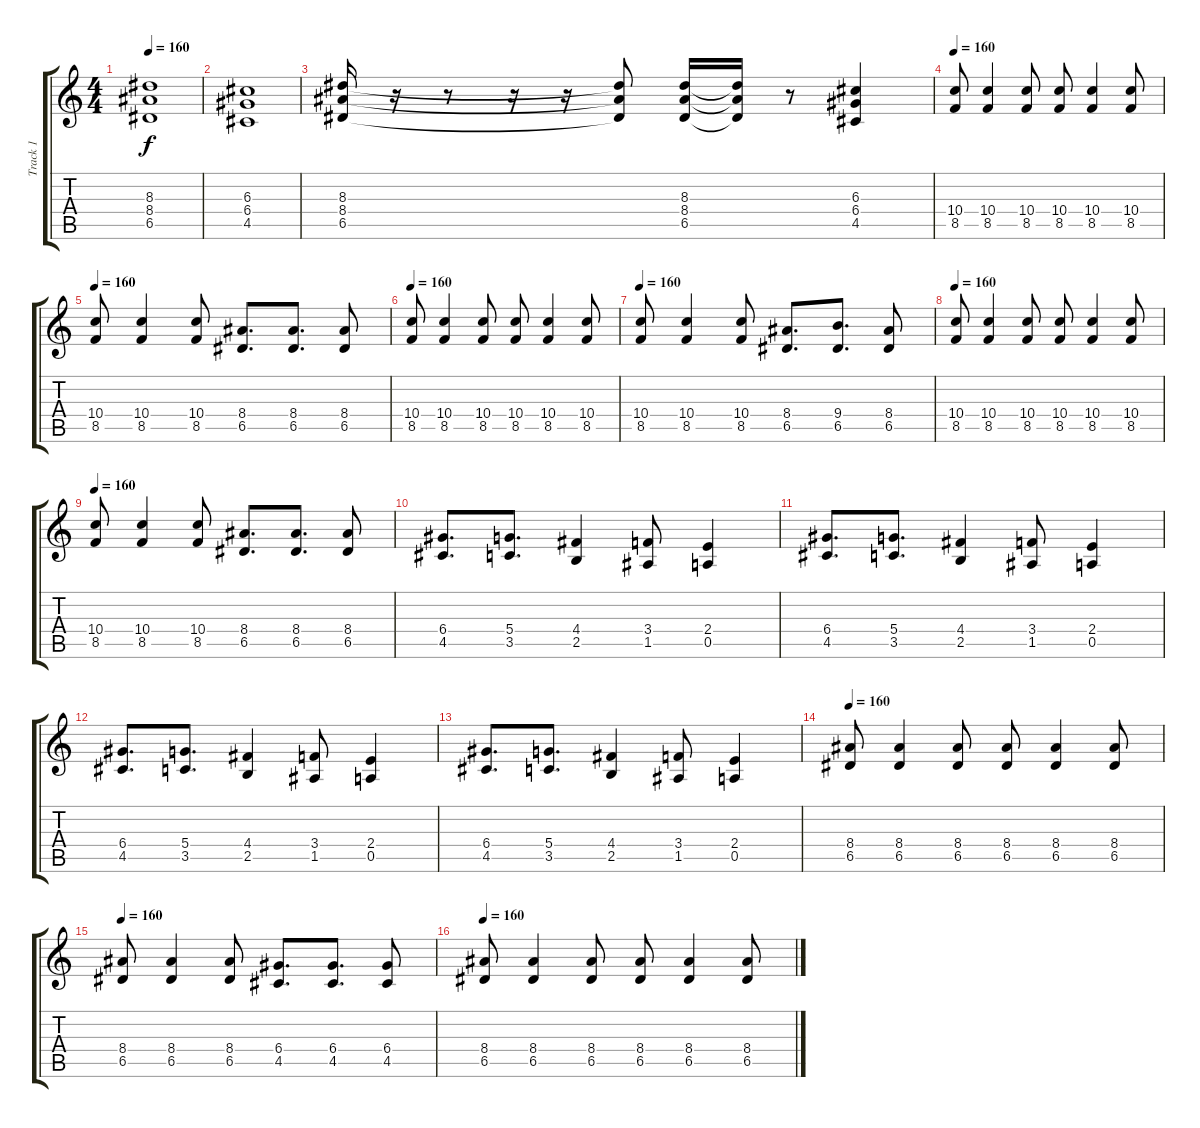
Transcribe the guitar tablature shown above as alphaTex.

\track ("Track 1" "Track 1") {instrument distortionguitar}
\staff {score tabs}
\tuning (E4 B3 G3 D3 A2 E2) {hide}
\ts (4 4)
\tempo 160
\clef g2
\ks c
(8.3 8.4 6.5).1{dy f} |
(6.3 6.4 4.5).1 |
(8.3 8.4 6.5).16 r.16 r.8 r.16 r.16 (8.3{t} 8.4{t} 6.5{t}).8 (8.3 8.4 6.5).16 (8.3{t} 8.4{t} 6.5{t}).16 r.8 (6.3 6.4 4.5).4 |
\tempo 160
(10.4 8.5).8 (10.4 8.5).4 (10.4 8.5).8 (10.4 8.5).8 (10.4 8.5).4 (10.4 8.5).8 |
\tempo 160
(10.4 8.5).8 (10.4 8.5).4 (10.4 8.5).8 (8.4 6.5).8{d} (8.4 6.5).8{d} (8.4 6.5).8 |
\tempo 160
(10.4 8.5).8 (10.4 8.5).4 (10.4 8.5).8 (10.4 8.5).8 (10.4 8.5).4 (10.4 8.5).8 |
\tempo 160
(10.4 8.5).8 (10.4 8.5).4 (10.4 8.5).8 (8.4 6.5).8{d} (9.4 6.5).8{d} (8.4 6.5).8 |
\tempo 160
(10.4 8.5).8 (10.4 8.5).4 (10.4 8.5).8 (10.4 8.5).8 (10.4 8.5).4 (10.4 8.5).8 |
\tempo 160
(10.4 8.5).8 (10.4 8.5).4 (10.4 8.5).8 (8.4 6.5).8{d} (8.4 6.5).8{d} (8.4 6.5).8 |
(6.4 4.5).8{d} (5.4 3.5).8{d} (4.4 2.5).4 (3.4 1.5).8 (2.4 0.5).4 |
(6.4 4.5).8{d} (5.4 3.5).8{d} (4.4 2.5).4 (3.4 1.5).8 (2.4 0.5).4 |
(6.4 4.5).8{d} (5.4 3.5).8{d} (4.4 2.5).4 (3.4 1.5).8 (2.4 0.5).4 |
(6.4 4.5).8{d} (5.4 3.5).8{d} (4.4 2.5).4 (3.4 1.5).8 (2.4 0.5).4 |
\tempo 160
(8.4 6.5).8 (8.4 6.5).4 (8.4 6.5).8 (8.4 6.5).8 (8.4 6.5).4 (8.4 6.5).8 |
\tempo 160
(8.4 6.5).8 (8.4 6.5).4 (8.4 6.5).8 (6.4 4.5).8{d} (6.4 4.5).8{d} (6.4 4.5).8 |
\tempo 160
(8.4 6.5).8 (8.4 6.5).4 (8.4 6.5).8 (8.4 6.5).8 (8.4 6.5).4 (8.4 6.5).8
